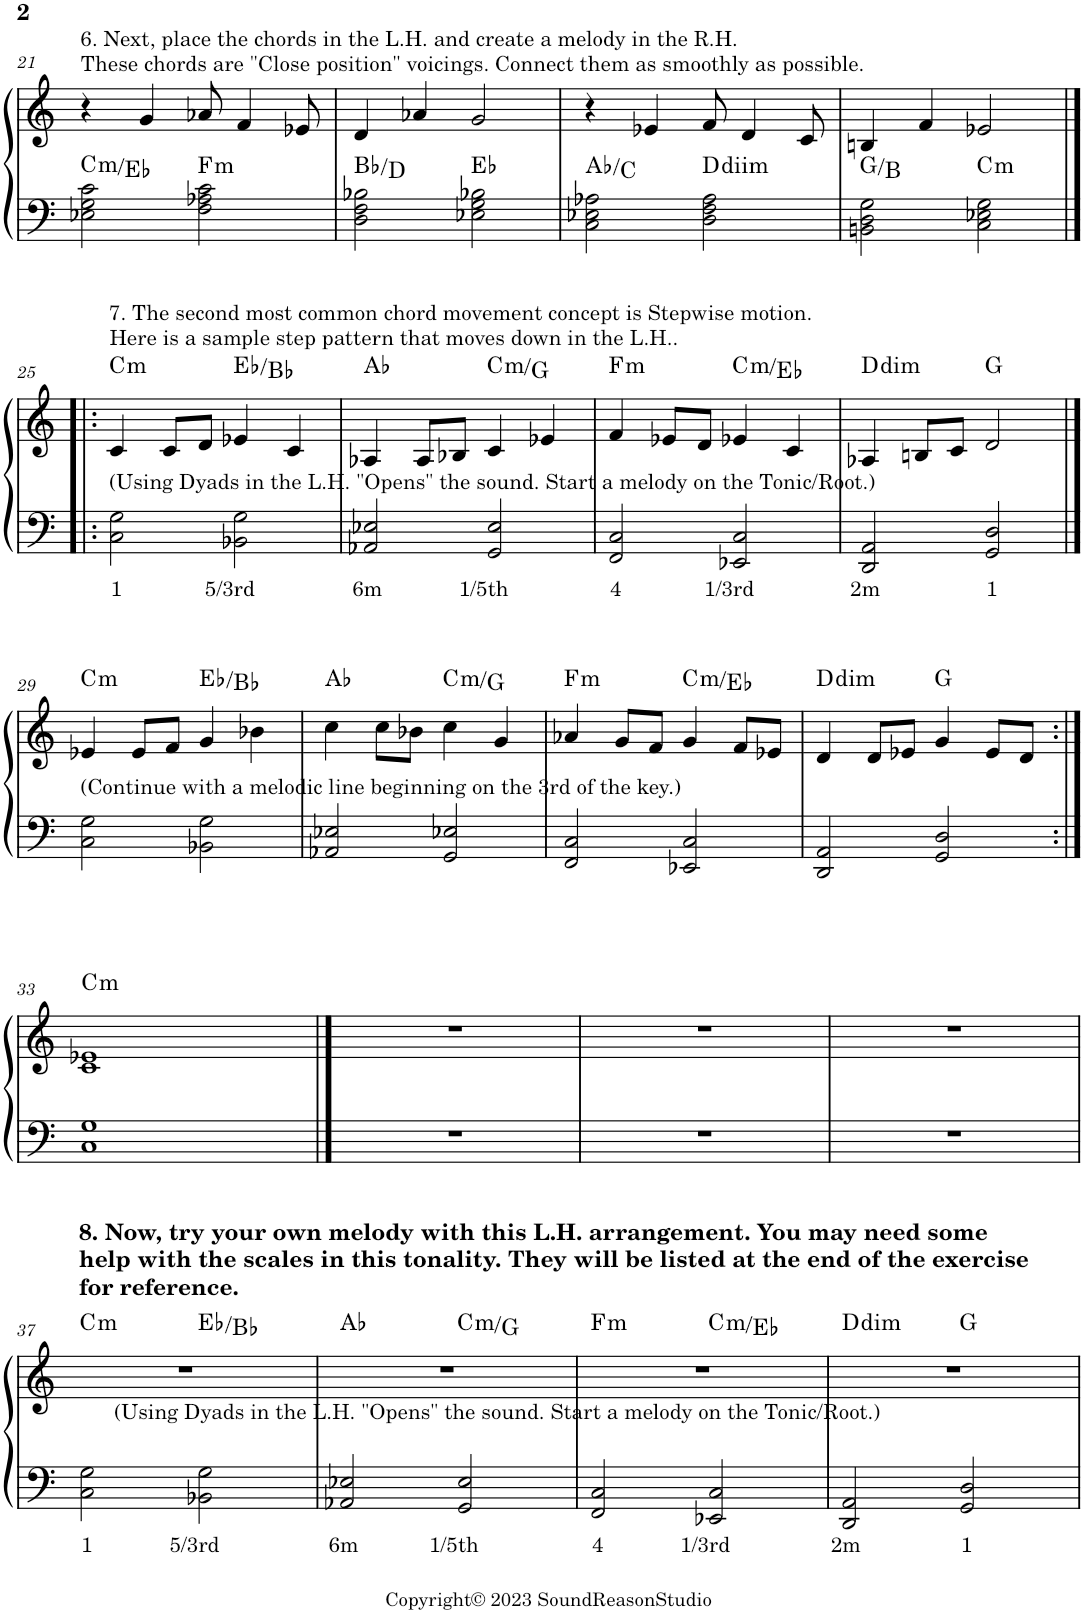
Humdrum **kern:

**kern	**text	**kern	**harte
*part1	*part1	*part1	*part1
*staff2	*staff2	*staff1	*
*I"Piano	*	*	*
*I'Pno.	*	*	*
!!LO:PB:g=z
*clefF4	*	*clefG2	*
*k[]	*	*k[]	*
*M4/4	*	*M4/4	*
=21	=21	=21	=21
!	!	!LO:TX:a:t=6. Next, place the chords in the L.H. and create a melody in the R.H.	!
!	!	!LO:TX:a:t=These chords are "Close position" voicings. Connect them as smoothly as possible.	!LO:H:kt=m
2E-X\ 2G\ 2c\	.	4r	C:min/b3
.	.	4g/	.
!	!	!	!LO:H:kt=m
2F\ 2A-X\ 2c\	.	8a-X/	F:min
.	.	4f/	.
.	.	8e-X/	.
=22	=22	=22	=22
2D\ 2F\ 2B-X\	.	4d/	Bb:maj/3
.	.	4a-X/	.
2E-X\ 2G\ 2B-X\	.	2g/	Eb:maj
=23	=23	=23	=23
2C\ 2E-X\ 2A-X\	.	4r	Ab:maj/3
.	.	4e-X/	.
!	!	!	!LO:H:kt=diim
2D\ 2F\ 2A-\	.	8f/	.
.	.	4d/	.
.	.	8c/	.
=24	=24	=24	=24
2BBn\ 2D\ 2G\	.	4Bn/	G:maj/3
.	.	4f/	.
!	!	!	!LO:H:kt=m
2C\ 2E-X\ 2G\	.	2e-X/	C:min
!!LO:LB:g=z
=25|!:	=25|!:	=25|!:	=25|!:
!	!	!LO:TX:a:t=7. The second most common chord movement concept is Stepwise motion.	!
!	!	!LO:TX:a:t=Here is a sample step pattern that moves down in the L.H..	!
!LO:TX:a:t=(Using Dyads in the L.H. "Opens" the sound. Start a melody on the Tonic/Root.)	!	!	!
!	!LO:LY:b	!	!LO:H:kt=m
2C\ 2G\	1	4c/	C:min
.	.	8c/L	.
.	.	8d/J	.
!	!LO:LY:b	!	!
2BB-X\ 2G\	5/3rd	4e-X/	Eb:maj/5
.	.	4c/	.
=26	=26	=26	=26
!	!LO:LY:b	!	!
2AA-X/ 2E-X/	6m	4A-X/	Ab:maj
.	.	8A-/L	.
.	.	8B-X/J	.
!	!LO:LY:b	!	!LO:H:kt=m
2GG/ 2E-/	1/5th	4c/	C:min/5
.	.	4e-X/	.
=27	=27	=27	=27
!	!LO:LY:b	!	!LO:H:kt=m
2FF/ 2C/	4	4f/	F:min
.	.	8e-X/L	.
.	.	8d/J	.
!	!LO:LY:b	!	!LO:H:kt=m
2EE-X/ 2C/	1/3rd	4e-X/	C:min/b3
.	.	4c/	.
=28	=28	=28	=28
!	!LO:LY:b	!	!LO:H:kt=dim
2DD/ 2AA/	2m	4A-X/	D:dim
.	.	8Bn/L	.
.	.	8c/J	.
!	!LO:LY:b	!	!
2GG/ 2D/	1	2d/	G:maj
!!LO:LB:g=z
==29	==29	==29	==29
!LO:TX:a:t=(Continue with a melodic line beginning on the 3rd of the key.)	!	!	!LO:H:kt=m
2C\ 2G\	.	4e-X/	C:min
.	.	8e-/L	.
.	.	8f/J	.
2BB-X\ 2G\	.	4g/	Eb:maj/5
.	.	4b-X\	.
=30	=30	=30	=30
2AA-X/ 2E-X/	.	4cc\	Ab:maj
.	.	8cc\L	.
.	.	8b-X\J	.
!	!	!	!LO:H:kt=m
2GG/ 2E-X/	.	4cc\	C:min/5
.	.	4g/	.
=31	=31	=31	=31
!	!	!	!LO:H:kt=m
2FF/ 2C/	.	4a-X/	F:min
!	!	!	!LO:H:kt=N.C.
.	.	8g/L	N
.	.	8f/J	.
!	!	!	!LO:H:kt=m
2EE-X/ 2C/	.	4g/	C:min/b3
.	.	8f/L	.
.	.	8e-X/J	.
=32	=32	=32	=32
!	!	!	!LO:H:kt=dim
2DD/ 2AA/	.	4d/	D:dim
.	.	8d/L	.
.	.	8e-X/J	.
2GG/ 2D/	.	4g/	G:maj
.	.	8e-/L	.
.	.	8d/J	.
!!LO:LB:g=z
=33:|!	=33:|!	=33:|!	=33:|!
!	!	!	!LO:H:kt=m
1C 1G	.	1c 1e-X	C:min
==34	==34	==34	==34
1r	.	1r	.
=35	=35	=35	=35
1r	.	1r	.
=36	=36	=36	=36
1r	.	1r	.
!!LO:LB:g=z
=37	=37	=37	=37
!	!	!LO:TX:a:t=8. Now, try your own melody with this L.H. arrangement. You may need some	!
!	!	!LO:TX:a:t=help with the scales in this tonality. They will be listed at the end of the exercise	!
!	!	!LO:TX:a:t=for reference.	!
!LO:TX:a:t=(Using Dyads in the L.H. "Opens" the sound. Start a melody on the Tonic/Root.)	!	!	!
!	!LO:LY:b	!	!LO:H:kt=m
*	*	*^	*
2C\ 2G\	1	1r	2ryy	C:min
!	!LO:LY:b	!	!	!
2BB-X\ 2G\	5/3rd	.	2ryy	Eb:maj/5
=38	=38	=38	=38	=38
!	!LO:LY:b	!	!	!
2AA-X/ 2E-X/	6m	1r	2ryy	Ab:maj
!	!LO:LY:b	!	!	!LO:H:kt=m
2GG/ 2E-/	1/5th	.	2ryy	C:min/5
=39	=39	=39	=39	=39
!	!LO:LY:b	!	!	!LO:H:kt=m
2FF/ 2C/	4	1r	2ryy	F:min
!	!LO:LY:b	!	!	!LO:H:kt=m
2EE-X/ 2C/	1/3rd	.	2ryy	C:min/b3
=40	=40	=40	=40	=40
!	!LO:LY:b	!	!	!LO:H:kt=dim
2DD/ 2AA/	2m	1r	2ryy	D:dim
!	!LO:LY:b	!	!	!
2GG/ 2D/	1	.	2ryy	G:maj
*	*	*v	*v	*
=	=	=	=
*-	*-	*-	*-
